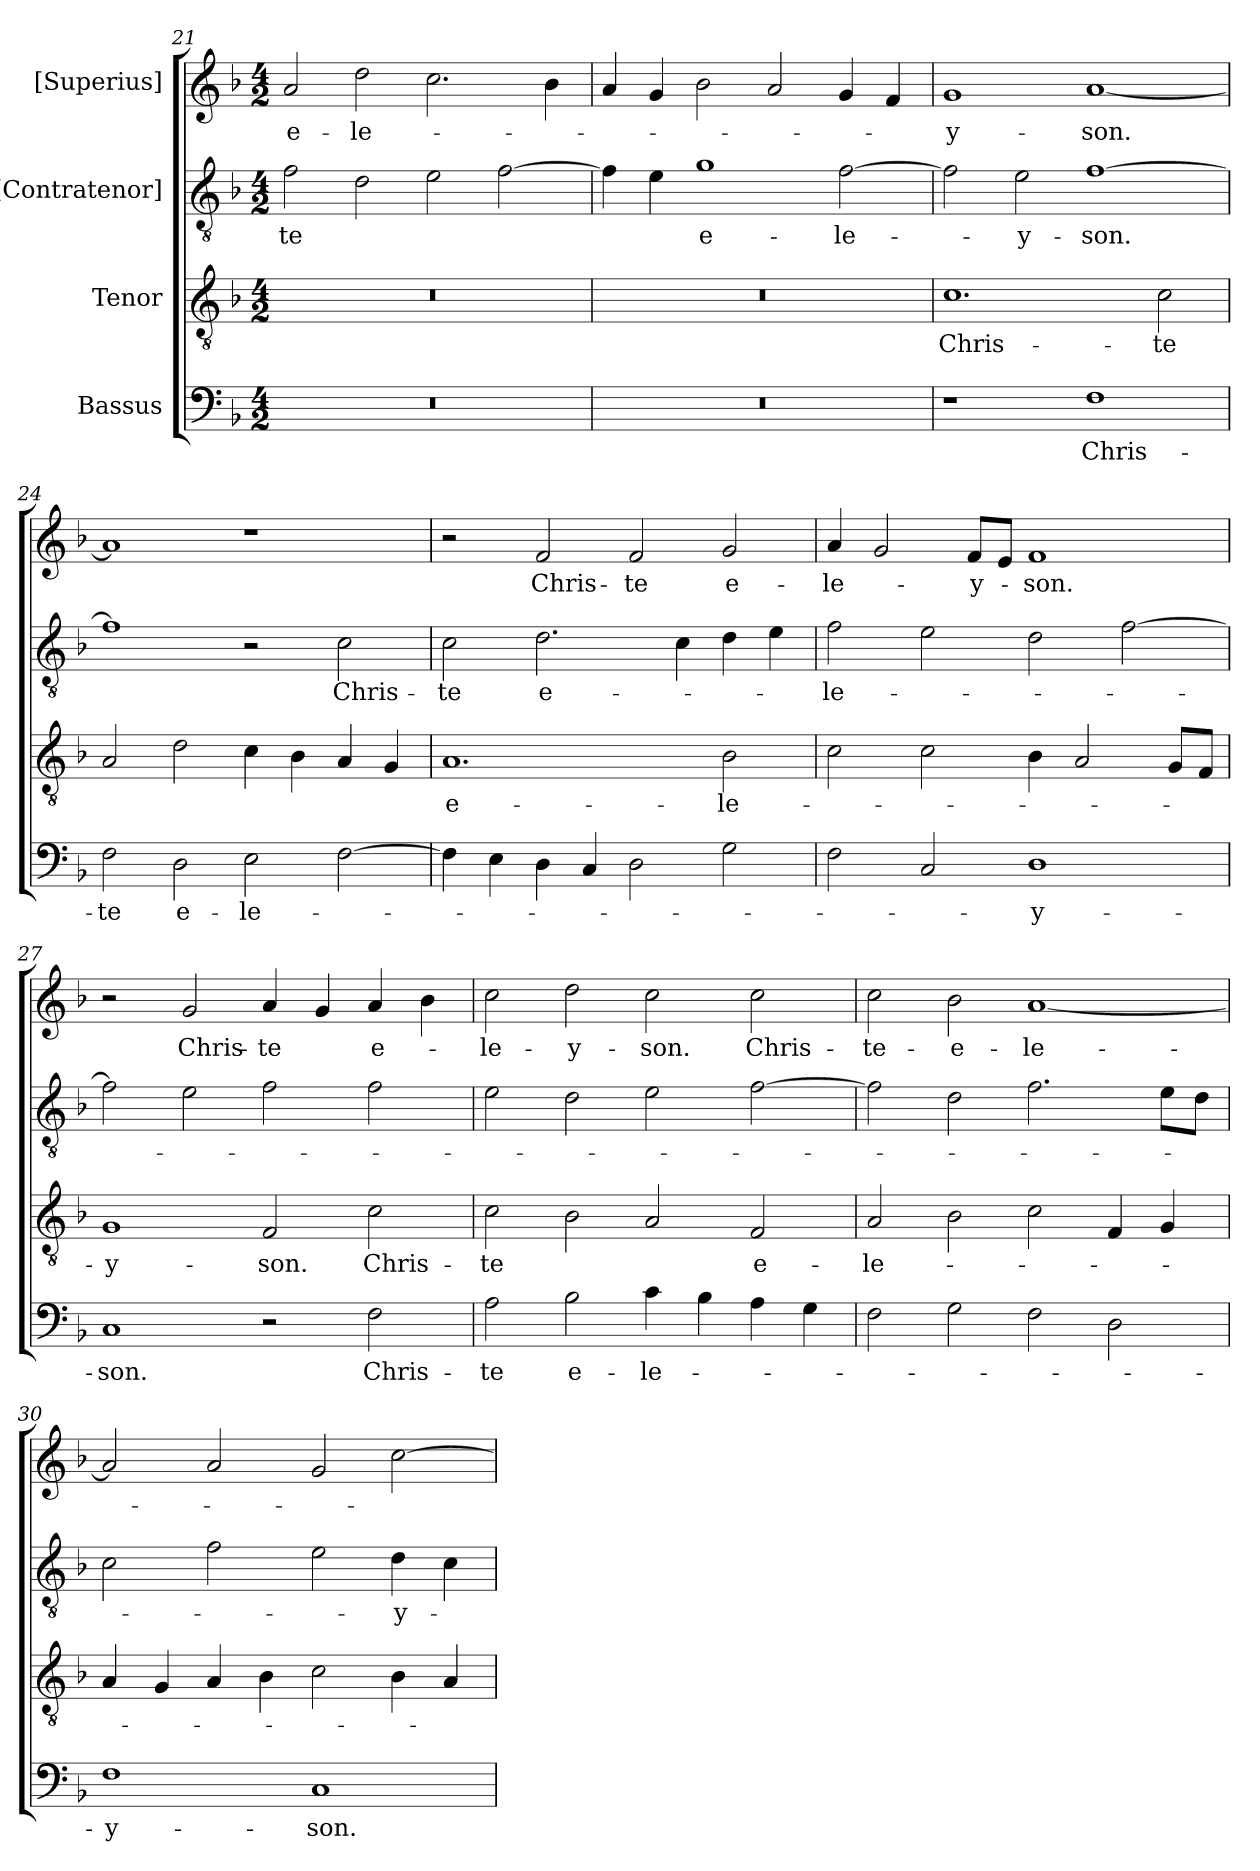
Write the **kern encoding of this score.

**kern	**text	**kern	**text	**kern	**text	**kern	**text
*part4	*part4	*part3	*part3	*part2	*part2	*part1	*part1
*staff4	*staff4	*staff3	*staff3	*staff2	*staff2	*staff1	*staff1
*I"Bassus	*	*I"Tenor	*	*I"[Contratenor]	*	*I"[Superius]	*
*clefF4	*	*clefGv2	*	*clefGv2	*	*clefG2	*
*k[b-]	*	*k[b-]	*	*k[b-]	*	*k[b-]	*
*M4/2	*	*M4/2	*	*M4/2	*	*M4/2	*
=21	=21	=21	=21	=21	=21	=21	=21
0r	.	0r	.	2f\	-te	2a/	e-
.	.	.	.	2d\	.	2dd\	-le-
.	.	.	.	2e\	.	2.cc\	.
.	.	.	.	[2f\	.	.	.
.	.	.	.	.	.	4b-\	.
=22	=22	=22	=22	=22	=22	=22	=22
0r	.	0r	.	4f\]	.	4a/	.
.	.	.	.	4e\	.	4g/	.
.	.	.	.	1g\	e-	2b-\	.
.	.	.	.	.	.	2a/	.
.	.	.	.	[2f\	-le-	4g/	.
.	.	.	.	.	.	4f/	.
=23	=23	=23	=23	=23	=23	=23	=23
1r	.	1.c\	Chris-	2f\]	.	1g/	-y-
.	.	.	.	2e\	-y-	.	.
1F\	Chris-	.	.	[1f\	-son.	[1a/	-son.
.	.	2c\	-te	.	.	.	.
=24	=24	=24	=24	=24	=24	=24	=24
2F\	-te	2A/	.	1f\]	.	1a/]	.
2D\	e-	2d\	.	.	.	.	.
2E\	-le-	4c\	.	2r	.	1r	.
.	.	4B-\	.	.	.	.	.
[2F\	.	4A/	.	2c\	Chris-	.	.
.	.	4G/	.	.	.	.	.
=25	=25	=25	=25	=25	=25	=25	=25
4F\]	.	1.A/	e-	2c\	-te	2r	.
4E\	.	.	.	.	.	.	.
4D\	.	.	.	2.d\	e-	2f/	Chris-
4C/	.	.	.	.	.	.	.
2D\	.	.	.	.	.	2f/	-te
.	.	.	.	4c\	.	.	.
2G\	.	2B-\	-le-	4d\	.	2g/	e-
.	.	.	.	4e\	.	.	.
=26	=26	=26	=26	=26	=26	=26	=26
2F\	.	2c\	.	2f\	-le-	4a/	-le-
.	.	.	.	.	.	2g/	.
2C/	.	2c\	.	2e\	.	.	.
.	.	.	.	.	.	8f/L	-y-
.	.	.	.	.	.	8e/J	.
1D\	-y-	4B-\	.	2d\	.	1f/	-son.
.	.	2A/	.	.	.	.	.
.	.	.	.	[2f\	.	.	.
.	.	8G/L	.	.	.	.	.
.	.	8F/J	.	.	.	.	.
=27	=27	=27	=27	=27	=27	=27	=27
1C/	-son.	1G/	-y-	2f\]	.	2r	.
.	.	.	.	2e\	.	2g/	Chris-
2r	.	2F/	-son.	2f\	.	4a/	-te
.	.	.	.	.	.	4g/	.
2F\	Chris-	2c\	Chris-	2f\	.	4a/	e-
.	.	.	.	.	.	4b-\	.
=28	=28	=28	=28	=28	=28	=28	=28
2A\	-te	2c\	-te	2e\	.	2cc\	-le-
2B-\	e-	2B-\	.	2d\	.	2dd\	-y-
4c\	-le-	2A/	.	2e\	.	2cc\	-son.
4B-\	.	.	.	.	.	.	.
4A\	.	2F/	e-	[2f\	.	2cc\	Chris-
4G\	.	.	.	.	.	.	.
=29	=29	=29	=29	=29	=29	=29	=29
2F\	.	2A/	-le-	2f\]	.	2cc\	te-
2G\	.	2B-\	.	2d\	.	2b-\	e-
2F\	.	2c\	.	2.f\	.	[1a/	-le-
2D\	.	4F/	.	.	.	.	.
.	.	4G/	.	8e\L	.	.	.
.	.	.	.	8d\J	.	.	.
=30	=30	=30	=30	=30	=30	=30	=30
1F\	-y-	4A/	.	2c\	.	2a/]	.
.	.	4G/	.	.	.	.	.
.	.	4A/	.	2f\	.	2a/	.
.	.	4B-\	.	.	.	.	.
1C/	-son.	2c\	.	2e\	.	2g/	.
.	.	4B-\	.	4d\	-y-	[2cc\	.
.	.	4A/	.	4c\	.	.	.
=	=	=	=	=	=	=	=
*-	*-	*-	*-	*-	*-	*-	*-
